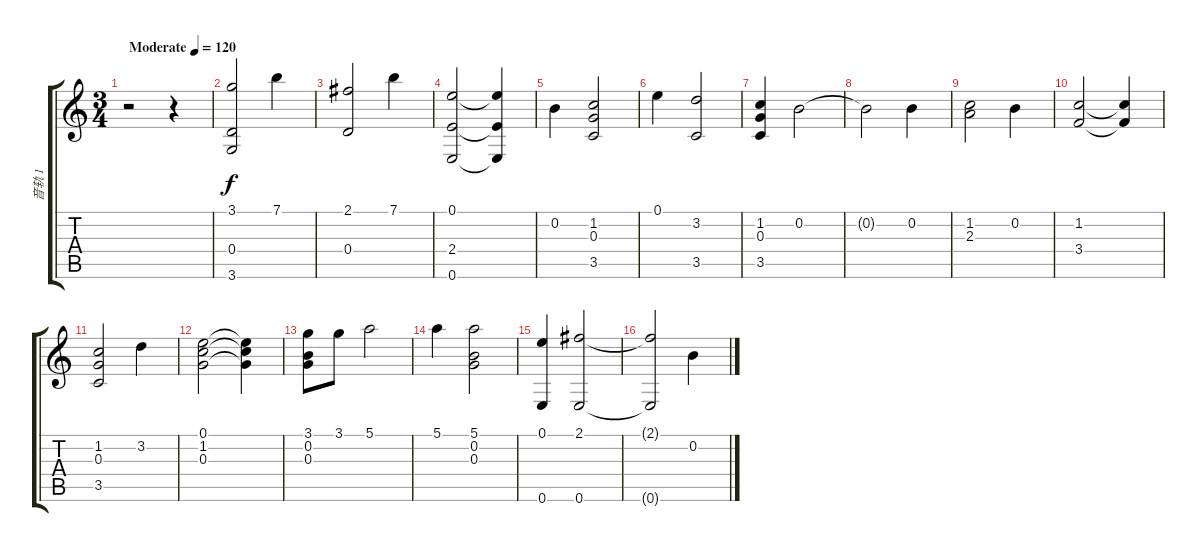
\track ("音轨 1" "音轨 1") {instrument acousticguitarsteel}
\staff {score tabs}
\tuning (E4 B3 G3 D3 A2 E2) {hide}
\ts (3 4)
\tempo (120 "Moderate")
\clef g2
\ks c
r.2{dy f instrument acousticguitarsteel} r.4 |
(3.1 0.4 3.6).2 7.1.4 |
(2.1 0.4).2 7.1.4 |
(0.1 2.4 0.6).2 (0.1{t} 2.4{t} 0.6{t}).4 |
0.2.4 (1.2 0.3 3.5).2 |
0.1.4 (3.2 3.5).2 |
(1.2 0.3 3.5).4 0.2.2 |
0.2{t}.2 0.2.4 |
(1.2 2.3).2 0.2.4 |
(1.2 3.4).2 (1.2{t} 3.4{t}).4 |
(1.2 0.3 3.5).2 3.2.4 |
(0.1 1.2 0.3).2 (0.1{t} 1.2{t} 0.3{t}).4 |
(3.1 0.2 0.3).8 3.1.8 5.1.2 |
5.1.4 (5.1 0.2 0.3).2 |
(0.1 0.6).4 (2.1 0.6).2 |
(2.1{t} 0.6{t}).2 0.2.4
